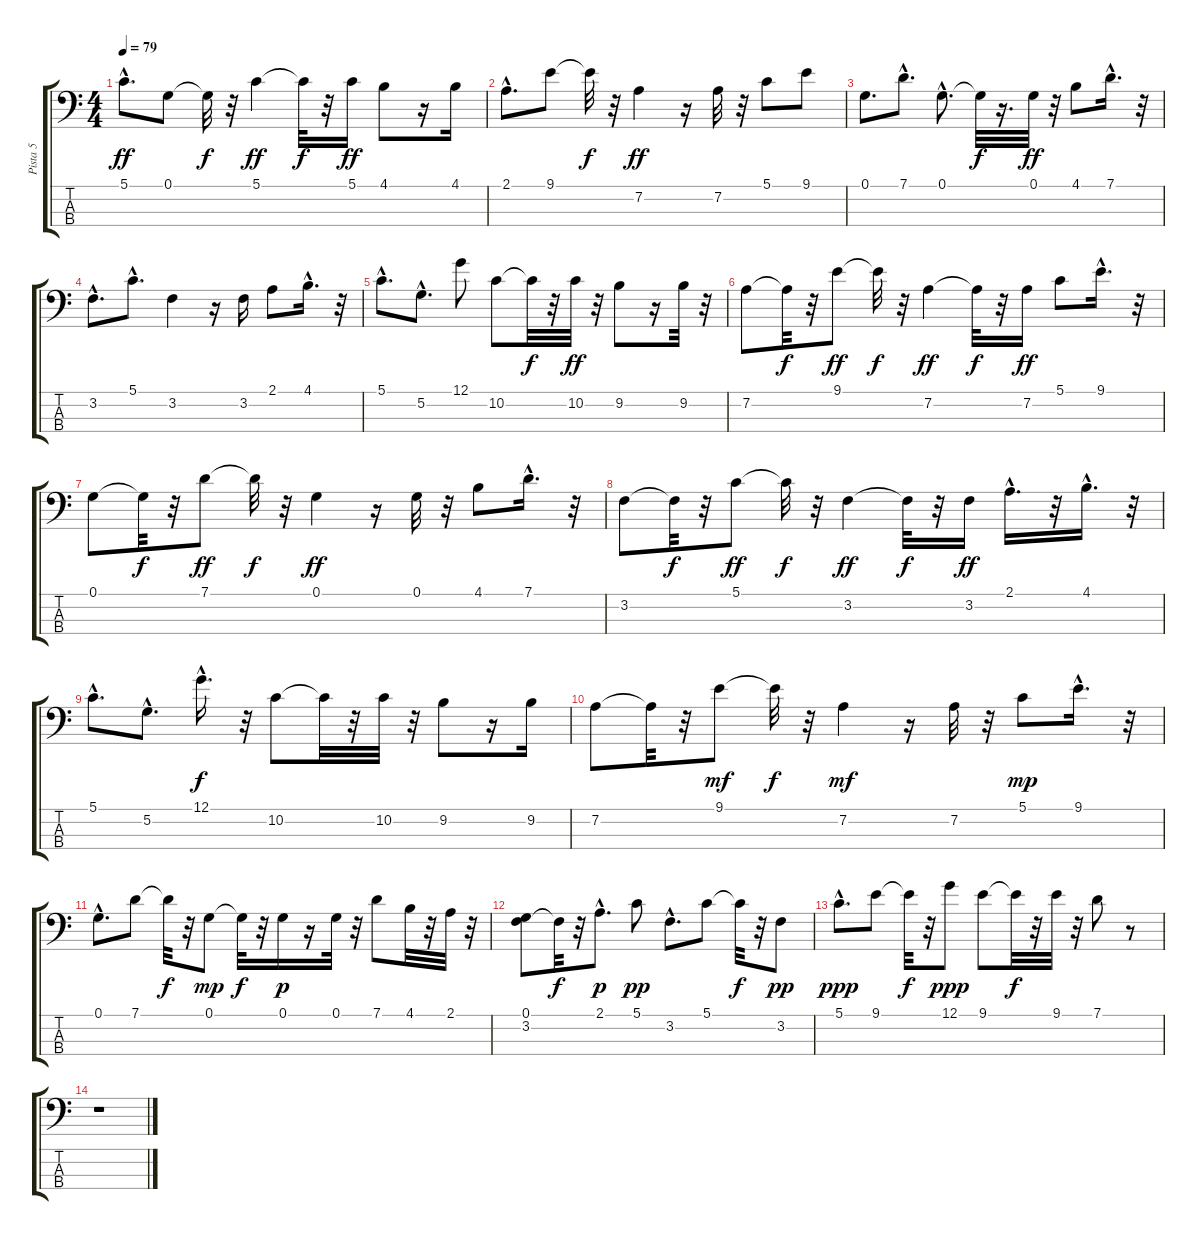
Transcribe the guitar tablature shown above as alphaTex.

\track ("Pista 5" "Pista 5") {instrument fretlessbass}
\staff {score tabs}
\tuning (G2 D2 A1 E1) {hide}
\ts (4 4)
\tempo 79
\clef f4
\ks c
5.1{hac}.8{d dy ff} 0.1.8 0.1{t}.32{dy f} r.32 5.1.4{dy ff} 5.1{t}.32{dy f} r.32 5.1.16{dy ff} 4.1.8 r.16 4.1.16 |
2.1{hac}.8{d} 9.1.8 9.1{t}.32{dy f} r.32 7.2.4{dy ff} r.16 7.2.32 r.32 5.1.8 9.1.8 |
0.1.8{d} 7.1{hac}.8{d} 0.1{hac}.8{d} 0.1{t}.32{dy f} r.16{d} 0.1.32{dy ff} r.32 4.1.8 7.1{hac}.16{d} r.32 |
3.2{hac}.8{d} 5.1{hac}.8{d} 3.2.4 r.16 3.2.16 2.1.8 4.1{hac}.16{d} r.32 |
5.1{hac}.8{d} 5.2{hac}.8{d} 12.1.8 10.2.8 10.2{t}.32{dy f} r.32 10.2.32{dy ff} r.32 9.2.8 r.16 9.2.32 r.32 |
7.2.8 7.2{t}.32{dy f} r.32 9.1.8{dy ff} 9.1{t}.32{dy f} r.32 7.2.4{dy ff} 7.2{t}.32{dy f} r.32 7.2.16{dy ff} 5.1.8 9.1{hac}.16{d} r.32 |
0.1.8 0.1{t}.32{dy f} r.32 7.1.8{dy ff} 7.1{t}.32{dy f} r.32 0.1.4{dy ff} r.16 0.1.32 r.32 4.1.8 7.1{hac}.16{d} r.32 |
3.2.8 3.2{t}.32{dy f} r.32 5.1.8{dy ff} 5.1{t}.32{dy f} r.32 3.2.4{dy ff} 3.2{t}.32{dy f} r.32 3.2.16{dy ff} 2.1{hac}.16{d} r.32 4.1{hac}.16{d} r.32 |
5.1{hac}.8{d} 5.2{hac}.8{d} 12.1{hac}.16{d dy f} r.32 10.2.8 10.2{t}.32 r.32 10.2.32 r.32 9.2.8 r.16 9.2.16 |
7.2.8 7.2{t}.32 r.32 9.1.8{dy mf} 9.1{t}.32{dy f} r.32 7.2.4{dy mf} r.16 7.2.32 r.32 5.1.8{dy mp} 9.1{hac}.16{d} r.32 |
0.1{hac}.8{d} 7.1.8 7.1{t}.32{dy f} r.32 0.1.8{dy mp} 0.1{t}.32{dy f} r.32 0.1.16{dy p} r.16 0.1.32 r.32 7.1.8 4.1.32 r.32 2.1.32 r.32 |
(0.1 3.2).8 3.2{t}.32{dy f} r.32 2.1{hac}.8{d dy p} 5.1.8{dy pp} 3.2{hac}.8{d} 5.1.8 5.1{t}.32{dy f} r.32 3.2.8{dy pp} |
5.1{hac}.8{d dy ppp} 9.1.8 9.1{t}.32{dy f} r.32 12.1.8{dy ppp} 9.1.8 9.1{t}.32{dy f} r.32 9.1.32 r.32 7.1.8 r.8 |
r.1
